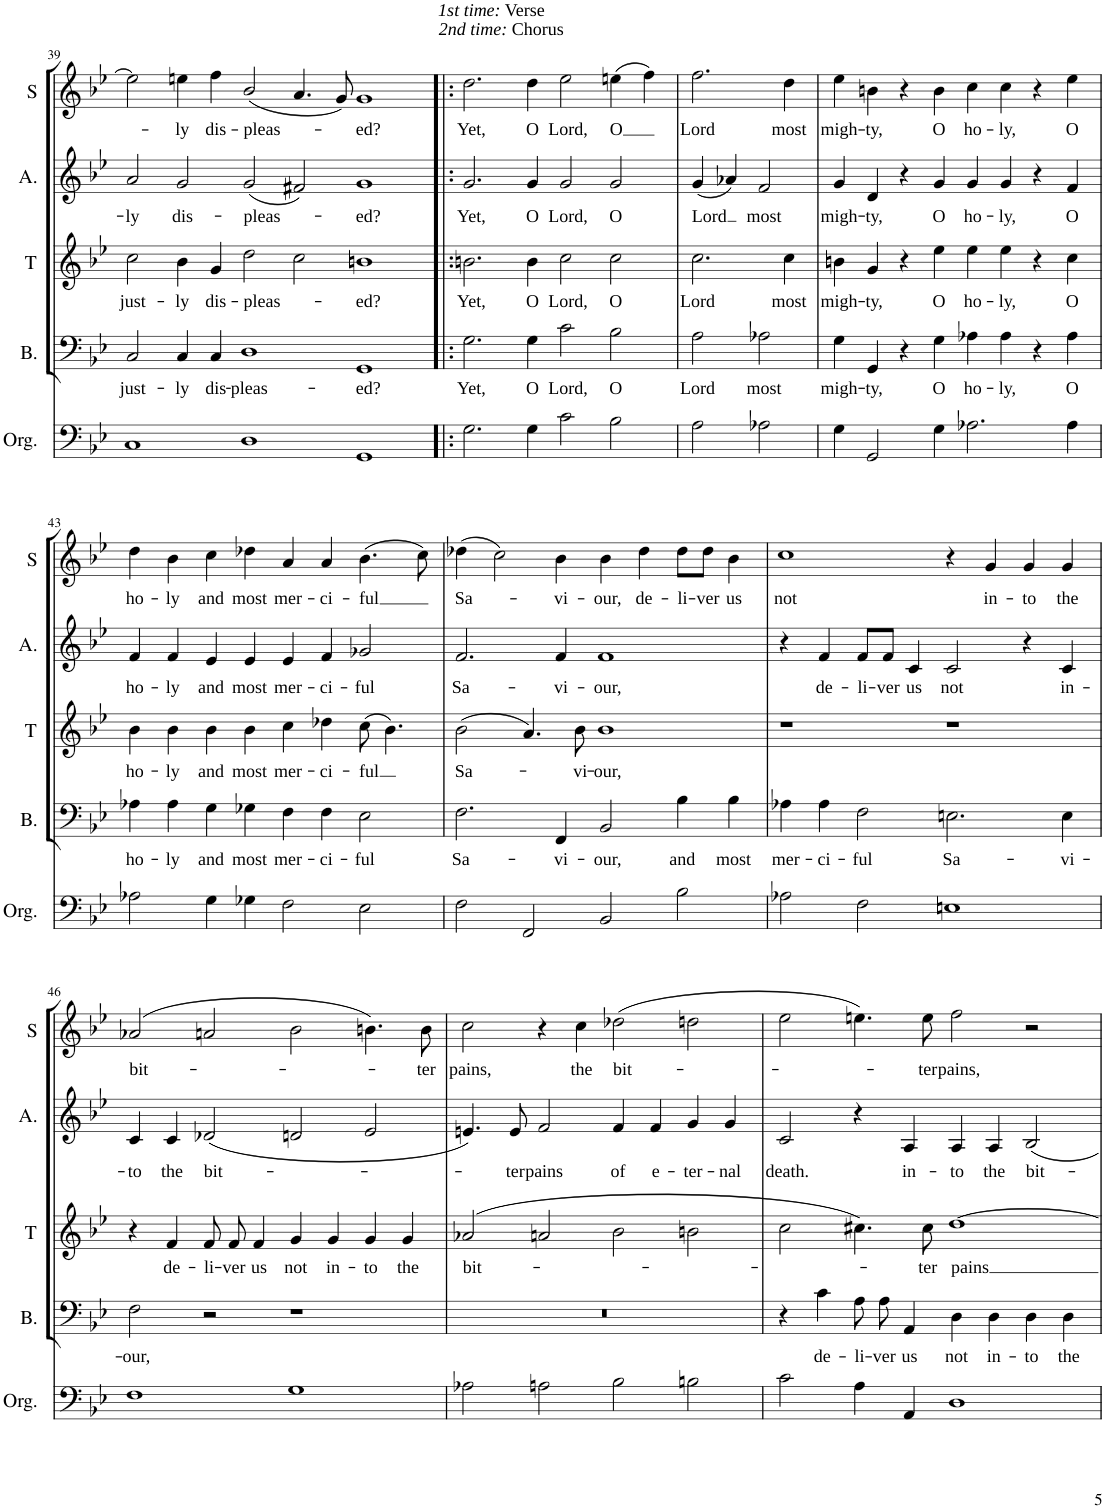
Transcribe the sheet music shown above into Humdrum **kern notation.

**kern	**kern	**text	**kern	**text	**kern	**text	**kern	**text
*part5	*part4	*part4	*part3	*part3	*part2	*part2	*part1	*part1
*staff5	*staff4	*staff4	*staff3	*staff3	*staff2	*staff2	*staff1	*staff1
*I"Orgue	*I"Basse	*	*I"T	*	*I"Alto	*	*I"S	*
*I'Org.	*I'B.	*	*I'T	*	*I'A.	*	*I'S	*
!!LO:PB:g=z
*clefF4	*clefF4	*	*clefG2	*	*clefG2	*	*clefG2	*
*k[b-e-]	*k[b-e-]	*	*k[b-e-]	*	*k[b-e-]	*	*k[b-e-]	*
*B-:	*B-:	*	*	*	*B-:	*	*B-:	*
*M2/2	*M2/2	*	*M2/2	*	*M2/2	*	*M2/2	*
*met(c|)	*met(c|)	*	*met(c|)	*	*met(c|)	*	*met(c|)	*
=39	=39	=39	=39	=39	=39	=39	=39	=39
!	!	!LO:LY:b	!	!LO:LY:b	!	!LO:LY:b	!	!
1C	2C/	just-	2cc\	just-	2a/	-ly	2ee-\]	.
!	!	!LO:LY:b	!	!LO:LY:b	!	!LO:LY:b	!	!LO:LY:b
.	4C/	-ly	4b-\	-ly	2g/	dis-	4een\	-ly
!	!	!LO:LY:b	!	!LO:LY:b	!	!	!	!LO:LY:b
.	4C/	dis-	4g/	dis-	.	.	4ff\	dis-
!	!	!LO:LY:b	!	!LO:LY:b	!	!LO:LY:b	!	!LO:LY:b
1D	1D	-pleas-	2dd\	-pleas-	(2g/	-pleas-	(2b-/	-pleas-
.	.	.	2cc\	.	2f#X/)	.	4.a/	.
.	.	.	.	.	.	.	8g/)	.
!	!	!LO:LY:b	!	!LO:LY:b	!	!LO:LY:b	!	!LO:LY:b
1GG	1GG	-ed?	1bn	-ed?	1g	-ed?	1g	-ed?
=40!|:	=40!|:	=40!|:	=40!|:	=40!|:	=40!|:	=40!|:	=40!|:	=40!|:
!	!	!	!	!	!	!	!LO:TX:a:i:t=1st time&colon;	!
!	!	!	!	!	!	!	!LO:TX:a:t=Verse	!
!	!	!	!	!	!	!	!LO:TX:a:i:t=2nd time&colon;	!
!	!	!	!	!	!	!	!LO:TX:a:t=Chorus	!
!	!	!LO:LY:b	!	!LO:LY:b	!	!LO:LY:b	!	!LO:LY:b
2.G\	2.G\	Yet,	2.bn\	Yet,	2.g/	Yet,	2.dd\	Yet,
!	!	!LO:LY:b	!	!LO:LY:b	!	!LO:LY:b	!	!LO:LY:b
4G\	4G\	O	4b\	O	4g/	O	4dd\	O
!	!	!LO:LY:b	!	!LO:LY:b	!	!LO:LY:b	!	!LO:LY:b
2c\	2c\	Lord,	2cc\	Lord,	2g/	Lord,	2ee-\	Lord,
!	!	!LO:LY:b	!	!LO:LY:b	!	!LO:LY:b	!	!LO:LY:b
2B-\	2B-\	O	2cc\	O	2g/	O	(4een\	O
.	.	.	.	.	.	.	4ff\)	.
=41	=41	=41	=41	=41	=41	=41	=41	=41
!	!	!LO:LY:b	!	!LO:LY:b	!	!LO:LY:b	!	!LO:LY:b
2A\	2A\	Lord	2.cc\	Lord	(4g/	Lord	2.ff\	Lord
.	.	.	.	.	4a-X/)	.	.	.
!	!	!LO:LY:b	!	!	!	!LO:LY:b	!	!
2A-X\	2A-X\	most	.	.	2f/	most	.	.
!	!	!	!	!LO:LY:b	!	!	!	!LO:LY:b
.	.	.	4cc\	most	.	.	4dd\	most
=42	=42	=42	=42	=42	=42	=42	=42	=42
!	!	!LO:LY:b	!	!LO:LY:b	!	!LO:LY:b	!	!LO:LY:b
4G\	4G\	migh-	4bn\	migh-	4g/	migh-	4ee-\	migh-
!	!	!LO:LY:b	!	!LO:LY:b	!	!LO:LY:b	!	!LO:LY:b
2GG/	4GG/	-ty,	4g/	-ty,	4d/	-ty,	4bn\	-ty,
.	4r	.	4r	.	4r	.	4r	.
!	!	!LO:LY:b	!	!LO:LY:b	!	!LO:LY:b	!	!LO:LY:b
4G\	4G\	O	4ee-\	O	4g/	O	4b\	O
!	!	!LO:LY:b	!	!LO:LY:b	!	!LO:LY:b	!	!LO:LY:b
2.A-X\	4A-X\	ho-	4ee-\	ho-	4g/	ho-	4cc\	ho-
!	!	!LO:LY:b	!	!LO:LY:b	!	!LO:LY:b	!	!LO:LY:b
.	4A-\	-ly,	4ee-\	-ly,	4g/	-ly,	4cc\	-ly,
.	4r	.	4r	.	4r	.	4r	.
!	!	!LO:LY:b	!	!LO:LY:b	!	!LO:LY:b	!	!LO:LY:b
4A-\	4A-\	O	4cc\	O	4f/	O	4ee-\	O
!!LO:LB:g=z
=43	=43	=43	=43	=43	=43	=43	=43	=43
!	!	!LO:LY:b	!	!LO:LY:b	!	!LO:LY:b	!	!LO:LY:b
2A-X\	4A-X\	ho-	4b-\	ho-	4f/	ho-	4dd\	ho-
!	!	!LO:LY:b	!	!LO:LY:b	!	!LO:LY:b	!	!LO:LY:b
.	4A-\	-ly	4b-\	-ly	4f/	-ly	4b-\	-ly
!	!	!LO:LY:b	!	!LO:LY:b	!	!LO:LY:b	!	!LO:LY:b
4G\	4G\	and	4b-\	and	4e-/	and	4cc\	and
!	!	!LO:LY:b	!	!LO:LY:b	!	!LO:LY:b	!	!LO:LY:b
4G-X\	4G-X\	most	4b-\	most	4e-/	most	4dd-X\	most
!	!	!LO:LY:b	!	!LO:LY:b	!	!LO:LY:b	!	!LO:LY:b
2F\	4F\	mer-	4cc\	mer-	4e-/	mer-	4a/	mer-
!	!	!LO:LY:b	!	!LO:LY:b	!	!LO:LY:b	!	!LO:LY:b
.	4F\	-ci-	4dd-X\	-ci-	4f/	-ci-	4a/	-ci-
!	!	!LO:LY:b	!	!LO:LY:b	!	!LO:LY:b	!	!LO:LY:b
2E-\	2E-\	-ful	(8cc\	-ful	2g-X/	-ful	(4.b-\	-ful
.	.	.	4.b-\)	.	.	.	.	.
.	.	.	.	.	.	.	8cc\)	.
=44	=44	=44	=44	=44	=44	=44	=44	=44
!	!	!LO:LY:b	!	!LO:LY:b	!	!LO:LY:b	!	!LO:LY:b
2F\	2.F\	Sa-	(2b-\	Sa-	2.f/	Sa-	(4dd-X\	Sa-
.	.	.	.	.	.	.	2cc\)	.
2FF/	.	.	4.a/)	.	.	.	.	.
!	!	!LO:LY:b	!	!	!	!LO:LY:b	!	!LO:LY:b
.	4FF/	-vi-	.	.	4f/	-vi-	4b-\	-vi-
!	!	!	!	!LO:LY:b	!	!	!	!
.	.	.	8b-\	-vi-	.	.	.	.
!	!	!LO:LY:b	!	!LO:LY:b	!	!LO:LY:b	!	!LO:LY:b
2BB-/	2BB-/	-our,	1b-	-our,	1f	-our,	4b-\	-our,
!	!	!	!	!	!	!	!	!LO:LY:b
.	.	.	.	.	.	.	4dd-\	de-
!	!	!LO:LY:b	!	!	!	!	!	!LO:LY:b
2B-\	4B-\	and	.	.	.	.	8dd-\L	-li-
!	!	!	!	!	!	!	!	!LO:LY:b
.	.	.	.	.	.	.	8dd-\J	-ver
!	!	!LO:LY:b	!	!	!	!	!	!LO:LY:b
.	4B-\	most	.	.	.	.	4b-\	us
=45	=45	=45	=45	=45	=45	=45	=45	=45
!	!	!LO:LY:b	!	!	!	!	!	!LO:LY:b
2A-X\	4A-X\	mer-	1r	.	4r	.	1cc	not
!	!	!LO:LY:b	!	!	!	!LO:LY:b	!	!
.	4A-\	-ci-	.	.	4f/	de-	.	.
!	!	!LO:LY:b	!	!	!	!LO:LY:b	!	!
2F\	2F\	-ful	.	.	8f/L	-li-	.	.
!	!	!	!	!	!	!LO:LY:b	!	!
.	.	.	.	.	8f/J	-ver	.	.
!	!	!	!	!	!	!LO:LY:b	!	!
.	.	.	.	.	4c/	us	.	.
!	!	!LO:LY:b	!	!	!	!LO:LY:b	!	!
1En	2.En\	Sa-	1r	.	2c/	not	4r	.
!	!	!	!	!	!	!	!	!LO:LY:b
.	.	.	.	.	.	.	4g/	in-
!	!	!	!	!	!	!	!	!LO:LY:b
.	.	.	.	.	4r	.	4g/	-to
!	!	!LO:LY:b	!	!	!	!LO:LY:b	!	!LO:LY:b
.	4E\	-vi-	.	.	4c/	in-	4g/	the
!!LO:LB:g=z
=46	=46	=46	=46	=46	=46	=46	=46	=46
!	!	!LO:LY:b	!	!	!	!LO:LY:b	!	!LO:LY:b
1F	2F\	-our,	4r	.	4c/	-to	(2a-X/	bit-
!	!	!	!	!LO:LY:b	!	!LO:LY:b	!	!
.	.	.	4f/	de-	4c/	the	.	.
!	!	!	!	!LO:LY:b	!	!LO:LY:b	!	!
.	2r	.	8f/	-li-	(2d-X/	bit-	2an/	.
!	!	!	!	!LO:LY:b	!	!	!	!
.	.	.	8f/	-ver	.	.	.	.
!	!	!	!	!LO:LY:b	!	!	!	!
.	.	.	4f/	us	.	.	.	.
!	!	!	!	!LO:LY:b	!	!	!	!
1G	1r	.	4g/	not	2dn/	.	2b-\	.
!	!	!	!	!LO:LY:b	!	!	!	!
.	.	.	4g/	in-	.	.	.	.
!	!	!	!	!LO:LY:b	!	!	!	!
.	.	.	4g/	-to	2e-/	.	4.bn\)	.
!	!	!	!	!LO:LY:b	!	!	!	!
.	.	.	4g/	the	.	.	.	.
!	!	!	!	!	!	!	!	!LO:LY:b
.	.	.	.	.	.	.	8b\	-ter
=47	=47	=47	=47	=47	=47	=47	=47	=47
!	!	!	!	!LO:LY:b	!	!	!	!LO:LY:b
2A-X\	1r	.	(2a-X/	bit-	4.en/)	.	2cc\	pains,
!	!	!	!	!	!	!LO:LY:b	!	!
.	.	.	.	.	8e/	-ter	.	.
!	!	!	!	!	!	!LO:LY:b	!	!
2An\	.	.	2an/	.	2f/	pains	4r	.
!	!	!	!	!	!	!	!	!LO:LY:b
.	.	.	.	.	.	.	4cc\	the
!	!	!	!	!	!	!LO:LY:b	!	!LO:LY:b
2B-\	1ryy	.	2b-\	.	4f/	of	(2dd-X\	bit-
!	!	!	!	!	!	!LO:LY:b	!	!
.	.	.	.	.	4f/	e-	.	.
!	!	!	!	!	!	!LO:LY:b	!	!
2Bn\	.	.	2bn\	.	4g/	-ter-	2ddn\	.
!	!	!	!	!	!	!LO:LY:b	!	!
.	.	.	.	.	4g/	-nal	.	.
=48	=48	=48	=48	=48	=48	=48	=48	=48
!	!	!	!	!	!	!LO:LY:b	!	!
2c\	4r	.	2cc\	.	2c/	death.	2ee-\	.
!	!	!LO:LY:b	!	!	!	!	!	!
.	4c\	de-	.	.	.	.	.	.
!	!	!LO:LY:b	!	!	!	!	!	!
4A\	8A\	-li-	4.cc#X\)	.	4r	.	4.een\)	.
!	!	!LO:LY:b	!	!	!	!	!	!
.	8A\	-ver	.	.	.	.	.	.
!	!	!LO:LY:b	!	!	!	!LO:LY:b	!	!
4AA/	4AA/	us	.	.	4A/	in-	.	.
!	!	!	!	!LO:LY:b	!	!	!	!LO:LY:b
.	.	.	8cc#\	-ter	.	.	8ee\	-ter
!	!	!LO:LY:b	!	!LO:LY:b	!	!LO:LY:b	!	!LO:LY:b
1D	4D\	not	[1dd	pains	4A/	-to	2ff\	pains,
!	!	!LO:LY:b	!	!	!	!LO:LY:b	!	!
.	4D\	in-	.	.	4A/	the	.	.
!	!	!LO:LY:b	!	!	!	!LO:LY:b	!	!
.	4D\	-to	.	.	2B-/	bit-	2r	.
!	!	!LO:LY:b	!	!	!	!	!	!
.	4D\	the	.	.	.	.	.	.
=	=	=	=	=	=	=	=	=
*-	*-	*-	*-	*-	*-	*-	*-	*-
